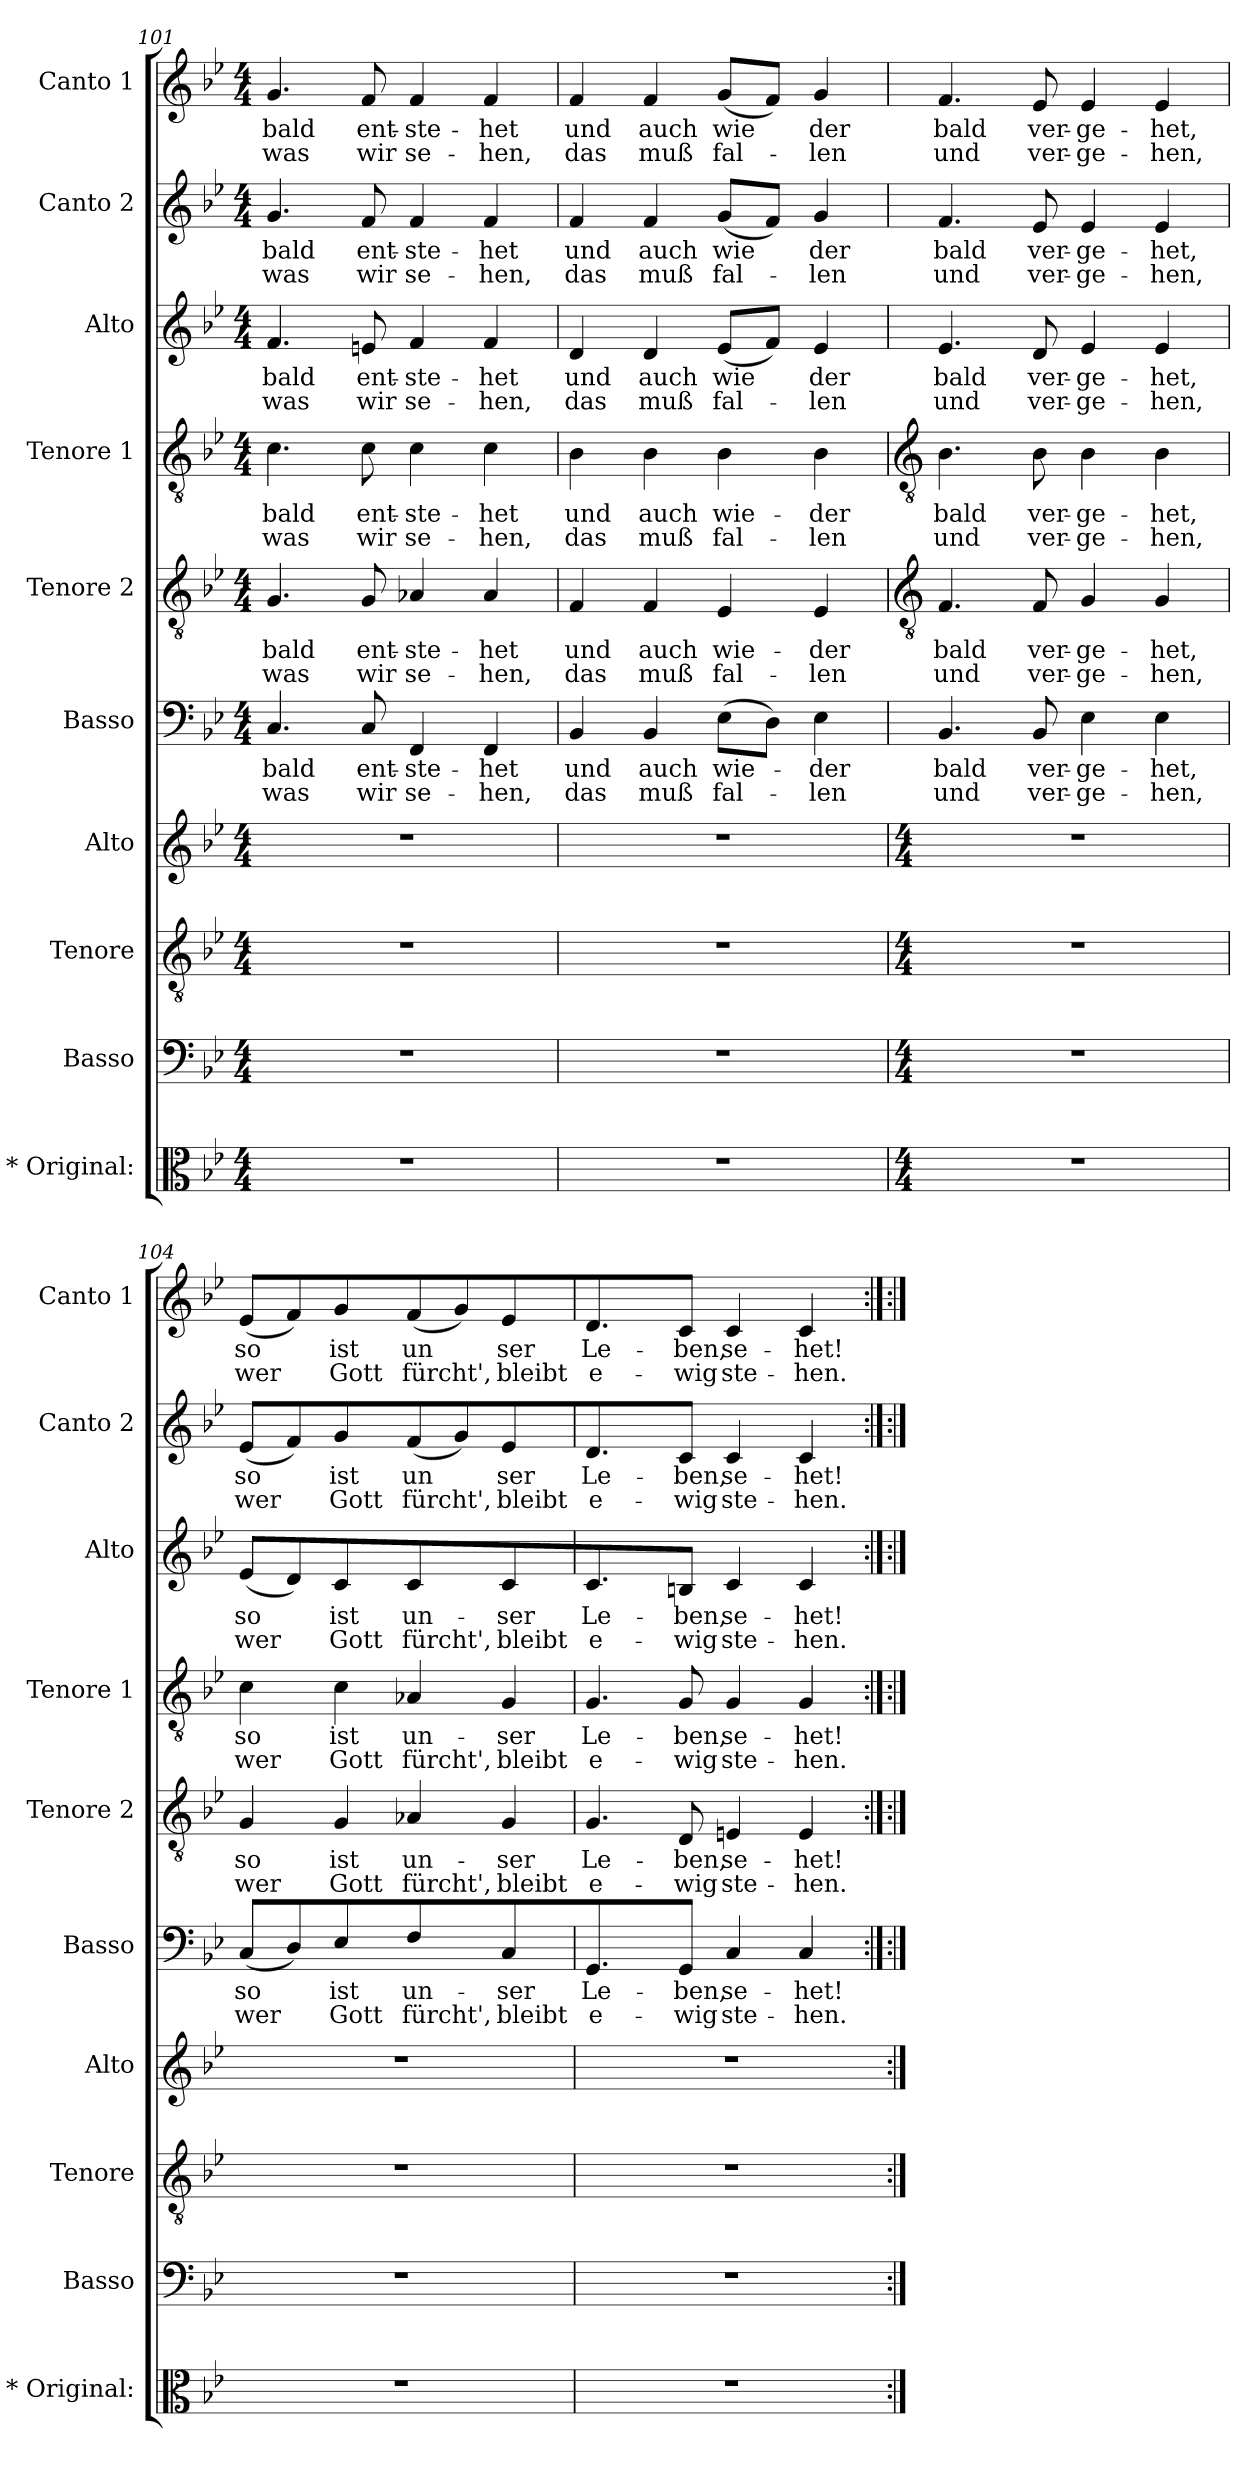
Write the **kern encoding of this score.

**kern	**kern	**kern	**kern	**kern	**text	**text	**kern	**text	**text	**kern	**text	**text	**kern	**text	**text	**kern	**text	**text	**kern	**text	**text
*part10	*part9	*part8	*part7	*part6	*part6	*part6	*part5	*part5	*part5	*part4	*part4	*part4	*part3	*part3	*part3	*part2	*part2	*part2	*part1	*part1	*part1
*staff10	*staff9	*staff8	*staff7	*staff6	*staff6	*staff6	*staff5	*staff5	*staff5	*staff4	*staff4	*staff4	*staff3	*staff3	*staff3	*staff2	*staff2	*staff2	*staff1	*staff1	*staff1
*I"* Original:	*I"Basso	*I"Tenore	*I"Alto	*I"Basso	*	*	*I"Tenore 2	*	*	*I"Tenore 1	*	*	*I"Alto	*	*	*I"Canto 2	*	*	*I"Canto 1	*	*
*I'* Original:	*I'Basso	*I'Tenore	*I'Alto	*I'Basso	*	*	*I'Tenore 2	*	*	*I'Tenore 1	*	*	*I'Alto	*	*	*I'Canto 2	*	*	*I'Canto 1	*	*
*clefC3	*clefF4	*clefGv2	*clefG2	*clefF4	*	*	*clefGv2	*	*	*clefGv2	*	*	*clefG2	*	*	*clefG2	*	*	*clefG2	*	*
*k[b-e-]	*k[b-e-]	*k[b-e-]	*k[b-e-]	*k[b-e-]	*	*	*k[b-e-]	*	*	*k[b-e-]	*	*	*k[b-e-]	*	*	*k[b-e-]	*	*	*k[b-e-]	*	*
*B-:	*B-:	*B-:	*B-:	*B-:	*	*	*B-:	*	*	*B-:	*	*	*B-:	*	*	*B-:	*	*	*B-:	*	*
*M4/4	*M4/4	*M4/4	*M4/4	*M4/4	*	*	*M4/4	*	*	*M4/4	*	*	*M4/4	*	*	*M4/4	*	*	*M4/4	*	*
=101	=101	=101	=101	=101	=101	=101	=101	=101	=101	=101	=101	=101	=101	=101	=101	=101	=101	=101	=101	=101	=101
!	!	!	!	!	!LO:LY:b	!LO:LY:b	!	!LO:LY:b	!LO:LY:b	!	!LO:LY:b	!LO:LY:b	!	!LO:LY:b	!LO:LY:b	!	!LO:LY:b	!LO:LY:b	!	!LO:LY:b	!LO:LY:b
1r	1r	1r	1r	4.C	bald	was	4.G	bald	was	4.c	bald	was	4.f	bald	was	4.g	bald	was	4.g	bald	was
!	!	!	!	!	!LO:LY:b	!LO:LY:b	!	!LO:LY:b	!LO:LY:b	!	!LO:LY:b	!LO:LY:b	!	!LO:LY:b	!LO:LY:b	!	!LO:LY:b	!LO:LY:b	!	!LO:LY:b	!LO:LY:b
.	.	.	.	8C	ent-	-wir	8G	ent-	-wir	8c	ent-	-wir	8en	ent-	-wir	8f	ent-	-wir	8f	ent-	-wir
!	!	!	!	!	!LO:LY:b	!LO:LY:b	!	!LO:LY:b	!LO:LY:b	!	!LO:LY:b	!LO:LY:b	!	!LO:LY:b	!LO:LY:b	!	!LO:LY:b	!LO:LY:b	!	!LO:LY:b	!LO:LY:b
.	.	.	.	4FF	ste-	-se-	4A-X	ste-	-se-	4c	ste-	-se-	4f	ste-	-se-	4f	ste-	-se-	4f	ste-	-se-
!	!	!	!	!	!LO:LY:b	!LO:LY:b	!	!LO:LY:b	!LO:LY:b	!	!LO:LY:b	!LO:LY:b	!	!LO:LY:b	!LO:LY:b	!	!LO:LY:b	!LO:LY:b	!	!LO:LY:b	!LO:LY:b
.	.	.	.	4FF	-het	hen,	4A-	-het	hen,	4c	-het	hen,	4f	-het	hen,	4f	-het	hen,	4f	-het	hen,
=102	=102	=102	=102	=102	=102	=102	=102	=102	=102	=102	=102	=102	=102	=102	=102	=102	=102	=102	=102	=102	=102
!	!	!	!	!	!LO:LY:b	!LO:LY:b	!	!LO:LY:b	!LO:LY:b	!	!LO:LY:b	!LO:LY:b	!	!LO:LY:b	!LO:LY:b	!	!LO:LY:b	!LO:LY:b	!	!LO:LY:b	!LO:LY:b
1r	1r	1r	1r	4BB-	und	das	4F	und	das	4B-	und	das	4d	und	das	4f	und	das	4f	und	das
!	!	!	!	!	!LO:LY:b	!LO:LY:b	!	!LO:LY:b	!LO:LY:b	!	!LO:LY:b	!LO:LY:b	!	!LO:LY:b	!LO:LY:b	!	!LO:LY:b	!LO:LY:b	!	!LO:LY:b	!LO:LY:b
.	.	.	.	4BB-	auch	muß	4F	auch	muß	4B-	auch	muß	4d	auch	muß	4f	auch	muß	4f	auch	muß
!	!	!	!	!	!LO:LY:b	!LO:LY:b	!	!LO:LY:b	!LO:LY:b	!	!LO:LY:b	!LO:LY:b	!	!LO:LY:b	!LO:LY:b	!	!LO:LY:b	!LO:LY:b	!	!LO:LY:b	!LO:LY:b
.	.	.	.	(>8E-L	wie-	-fal-	4E-	wie-	-fal-	4B-	wie-	-fal-	(<8e-L	wie	fal-	(<8gL	wie	fal-	(<8gL	wie	fal-
.	.	.	.	8DJ)	.	.	.	.	.	.	.	.	8fJ)	.	.	8fJ)	.	.	8fJ)	.	.
!	!	!	!	!	!LO:LY:b	!LO:LY:b	!	!LO:LY:b	!LO:LY:b	!	!LO:LY:b	!LO:LY:b	!	!LO:LY:b	!LO:LY:b	!	!LO:LY:b	!LO:LY:b	!	!LO:LY:b	!LO:LY:b
.	.	.	.	4E-	-der	len	4E-	-der	len	4B-	-der	len	4e-	-der	len	4g	-der	len	4g	-der	len
!!LO:LB:g=z
=103	=103	=103	=103	=103	=103	=103	=103	=103	=103	=103	=103	=103	=103	=103	=103	=103	=103	=103	=103	=103	=103
*	*	*	*	*	*	*	*clefGv2	*	*	*clefGv2	*	*	*	*	*	*	*	*	*	*	*
*M4/4	*M4/4	*M4/4	*M4/4	*	*	*	*	*	*	*	*	*	*	*	*	*	*	*	*	*	*
!	!	!	!	!	!LO:LY:b	!LO:LY:b	!	!LO:LY:b	!LO:LY:b	!	!LO:LY:b	!LO:LY:b	!	!LO:LY:b	!LO:LY:b	!	!LO:LY:b	!LO:LY:b	!	!LO:LY:b	!LO:LY:b
1r	1r	1r	1r	4.BB-	bald	und	4.F	bald	und	4.B-	bald	und	4.e-	bald	und	4.f	bald	und	4.f	bald	und
!	!	!	!	!	!LO:LY:b	!LO:LY:b	!	!LO:LY:b	!LO:LY:b	!	!LO:LY:b	!LO:LY:b	!	!LO:LY:b	!LO:LY:b	!	!LO:LY:b	!LO:LY:b	!	!LO:LY:b	!LO:LY:b
.	.	.	.	8BB-	ver-	-ver-	8F	ver-	-ver-	8B-	ver-	-ver-	8d	ver-	-ver-	8e-	ver-	-ver-	8e-	ver-	-ver-
!	!	!	!	!	!LO:LY:b	!LO:LY:b	!	!LO:LY:b	!LO:LY:b	!	!LO:LY:b	!LO:LY:b	!	!LO:LY:b	!LO:LY:b	!	!LO:LY:b	!LO:LY:b	!	!LO:LY:b	!LO:LY:b
.	.	.	.	4E-	-ge-	-ge-	4G	-ge-	-ge-	4B-	-ge-	-ge-	4e-	-ge-	-ge-	4e-	-ge-	-ge-	4e-	-ge-	-ge-
!	!	!	!	!	!LO:LY:b	!LO:LY:b	!	!LO:LY:b	!LO:LY:b	!	!LO:LY:b	!LO:LY:b	!	!LO:LY:b	!LO:LY:b	!	!LO:LY:b	!LO:LY:b	!	!LO:LY:b	!LO:LY:b
.	.	.	.	4E-	-het,	hen,	4G	-het,	hen,	4B-	-het,	hen,	4e-	-het,	hen,	4e-	-het,	hen,	4e-	-het,	hen,
=104	=104	=104	=104	=104	=104	=104	=104	=104	=104	=104	=104	=104	=104	=104	=104	=104	=104	=104	=104	=104	=104
!	!	!	!	!	!LO:LY:b	!LO:LY:b	!	!LO:LY:b	!LO:LY:b	!	!LO:LY:b	!LO:LY:b	!	!LO:LY:b	!LO:LY:b	!	!LO:LY:b	!LO:LY:b	!	!LO:LY:b	!LO:LY:b
1r	1r	1r	1r	(<8CL	so	wer	4G	so	wer	4c	so	wer	(<8e-L	so	wer	(<8e-L	so	wer	(<8e-L	so	wer
.	.	.	.	8D)	.	.	.	.	.	.	.	.	8d)	.	.	8f)	.	.	8f)	.	.
!	!	!	!	!	!LO:LY:b	!LO:LY:b	!	!LO:LY:b	!LO:LY:b	!	!LO:LY:b	!LO:LY:b	!	!LO:LY:b	!LO:LY:b	!	!LO:LY:b	!LO:LY:b	!	!LO:LY:b	!LO:LY:b
.	.	.	.	4E-	ist	Gott	4G	ist	Gott	4c	ist	Gott	4c	ist	Gott	4g	ist	Gott	4g	ist	Gott
!	!	!	!	!	!LO:LY:b	!LO:LY:b	!	!LO:LY:b	!LO:LY:b	!	!LO:LY:b	!LO:LY:b	!	!LO:LY:b	!LO:LY:b	!	!LO:LY:b	!LO:LY:b	!	!LO:LY:b	!LO:LY:b
.	.	.	.	4F	un-	-fürcht',	4A-X	un-	-fürcht',	4A-X	un-	-fürcht',	4c	un-	-fürcht',	(<8f	un	fürcht',	(<8f	un	fürcht',
.	.	.	.	.	.	.	.	.	.	.	.	.	.	.	.	8g)	.	.	8g)	.	.
!	!	!	!	!	!LO:LY:b	!LO:LY:b	!	!LO:LY:b	!LO:LY:b	!	!LO:LY:b	!LO:LY:b	!	!LO:LY:b	!LO:LY:b	!	!LO:LY:b	!LO:LY:b	!	!LO:LY:b	!LO:LY:b
.	.	.	.	4C	ser	bleibt	4G	ser	bleibt	4G	ser	bleibt	4c	ser	bleibt	4e-	ser	bleibt	4e-	ser	bleibt
=105	=105	=105	=105	=105	=105	=105	=105	=105	=105	=105	=105	=105	=105	=105	=105	=105	=105	=105	=105	=105	=105
!	!	!	!	!	!LO:LY:b	!LO:LY:b	!	!LO:LY:b	!LO:LY:b	!	!LO:LY:b	!LO:LY:b	!	!LO:LY:b	!LO:LY:b	!	!LO:LY:b	!LO:LY:b	!	!LO:LY:b	!LO:LY:b
1r	1r	1r	1r	4.GG	Le-	-e-	4.G	Le-	-e-	4.G	Le-	-e-	4.c	Le-	-e-	4.d	Le-	-e-	4.d	Le-	-e-
!	!	!	!	!	!LO:LY:b	!LO:LY:b	!	!LO:LY:b	!LO:LY:b	!	!LO:LY:b	!LO:LY:b	!	!LO:LY:b	!LO:LY:b	!	!LO:LY:b	!LO:LY:b	!	!LO:LY:b	!LO:LY:b
.	.	.	.	8GGJ	-ben,	wig	8D	-ben,	wig	8G	-ben,	wig	8BnJ	-ben,	wig	8cJ	-ben,	wig	8cJ	-ben,	wig
!	!	!	!	!	!LO:LY:b	!LO:LY:b	!	!LO:LY:b	!LO:LY:b	!	!LO:LY:b	!LO:LY:b	!	!LO:LY:b	!LO:LY:b	!	!LO:LY:b	!LO:LY:b	!	!LO:LY:b	!LO:LY:b
.	.	.	.	4C	se-	-ste-	4En	se-	-ste-	4G	se-	-ste-	4c	se-	-ste-	4c	se-	-ste-	4c	se-	-ste-
!	!	!	!	!	!LO:LY:b	!LO:LY:b	!	!LO:LY:b	!LO:LY:b	!	!LO:LY:b	!LO:LY:b	!	!LO:LY:b	!LO:LY:b	!	!LO:LY:b	!LO:LY:b	!	!LO:LY:b	!LO:LY:b
.	.	.	.	4C	-het!	hen.	4E	-het!	hen.	4G	-het!	hen.	4c	-het!	hen.	4c	-het!	hen.	4c	-het!	hen.
=	=	=	=	=:|!	=:|!	=:|!	=:|!	=:|!	=:|!	=:|!	=:|!	=:|!	=:|!	=:|!	=:|!	=:|!	=:|!	=:|!	=:|!	=:|!	=:|!
*-	*-	*-	*-	*-	*-	*-	*-	*-	*-	*-	*-	*-	*-	*-	*-	*-	*-	*-	*-	*-	*-
